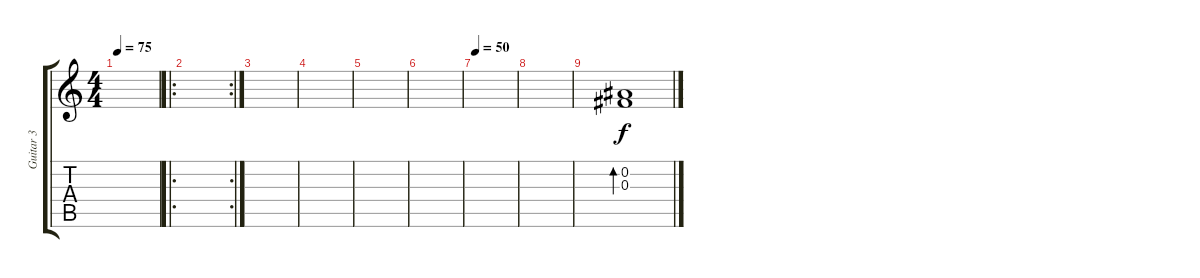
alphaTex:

\track ("Guitar 3" "Guitar 3") {instrument electricguitarclean}
\staff {score tabs}
\tuning (Eb4 Bb3 Gb3 Db3 Ab2 Db2) {hide}
\ts (4 4)
\tempo 75
\clef g2
\ks c
|
\ro
\rc 2
|
|
|
|
|
\tempo 50
|
|
(0.2 0.3).1{bd 120}
